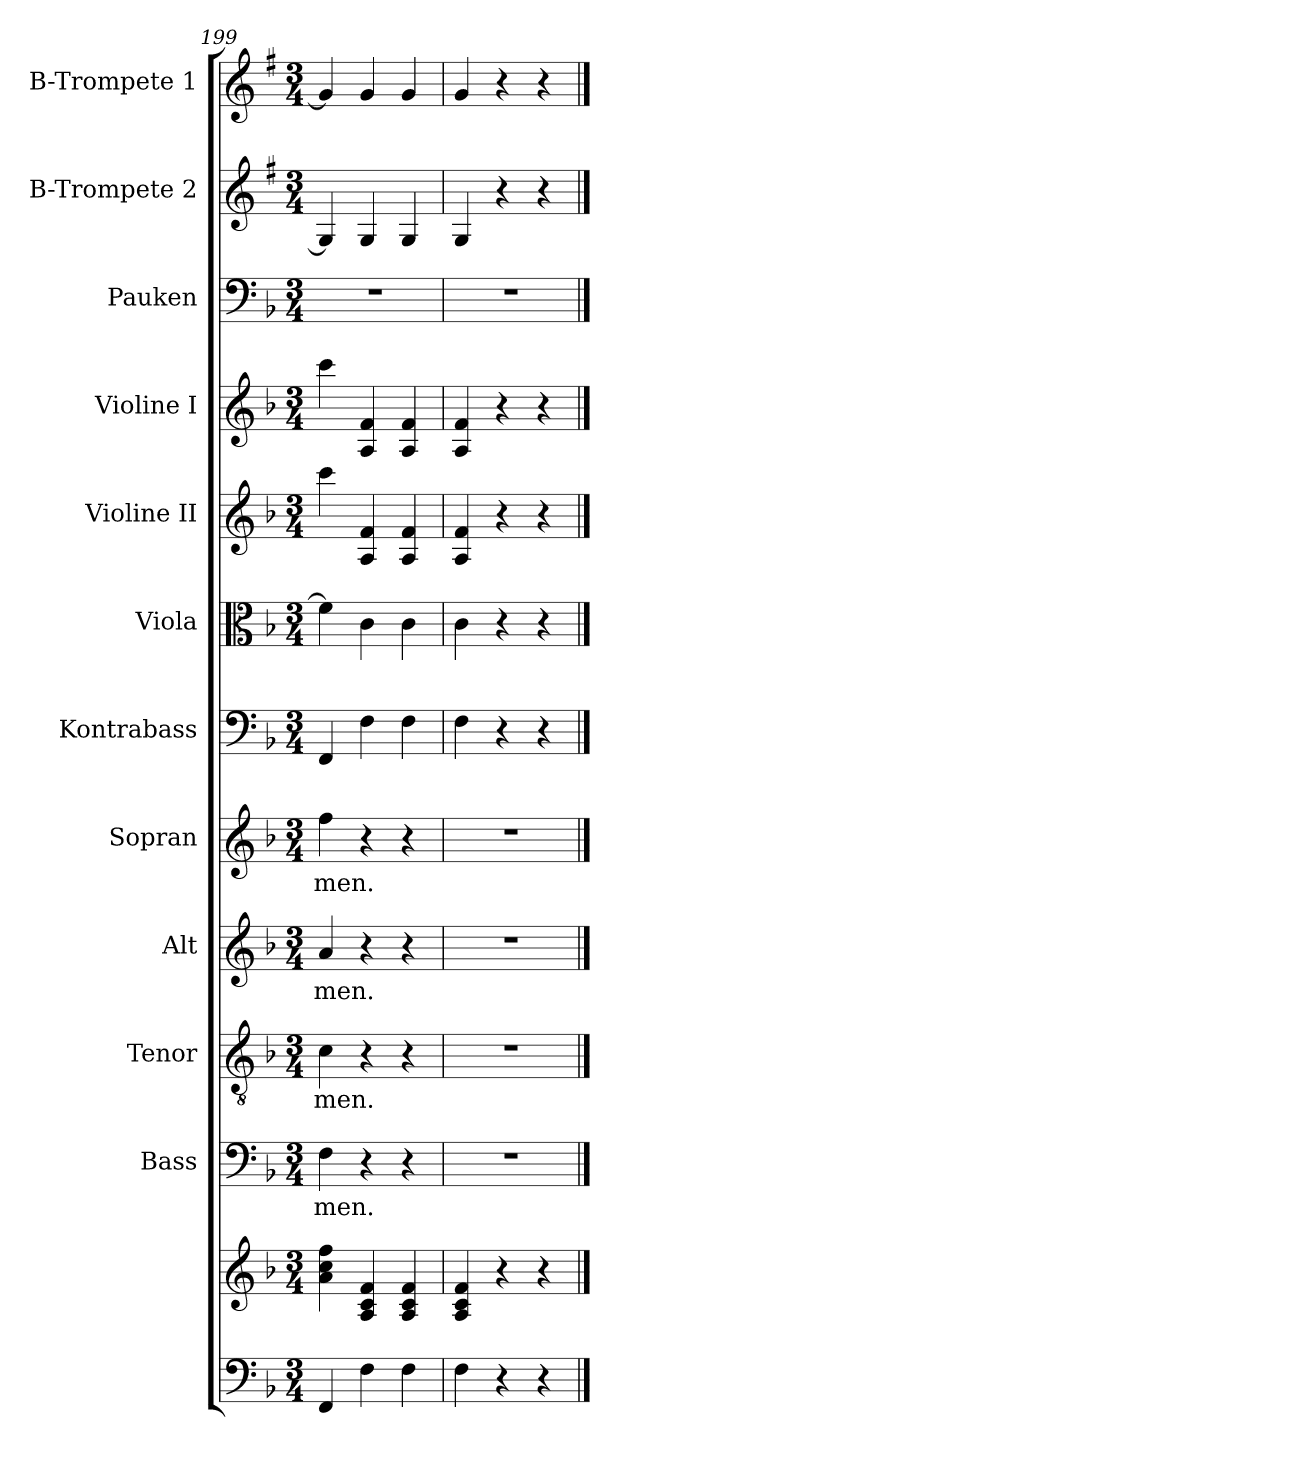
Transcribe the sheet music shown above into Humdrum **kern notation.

**kern	**kern	**kern	**text	**kern	**text	**kern	**text	**kern	**text	**kern	**kern	**kern	**kern	**kern	**kern	**kern
*part12	*part12	*part11	*part11	*part10	*part10	*part9	*part9	*part8	*part8	*part7	*part6	*part5	*part4	*part3	*part2	*part1
*staff13	*staff12	*staff11	*staff11	*staff10	*staff10	*staff9	*staff9	*staff8	*staff8	*staff7	*staff6	*staff5	*staff4	*staff3	*staff2	*staff1
*	*	*I"Bass	*	*I"Tenor	*	*I"Alt	*	*I"Sopran	*	*I"Kontrabass	*I"Viola	*I"Violine II	*I"Violine I	*I"Pauken	*I"B-Trompete 2	*I"B-Trompete 1
*	*	*I'B.	*	*I'T.	*	*I'A.	*	*I'S.	*	*I'Kb.	*I'Vla.	*I'Vl. II	*I'Vl. I	*I'Pk.	*I'B Trp. 2	*I'B Trp. 1
*clefF4	*clefG2	*clefF4	*	*clefGv2	*	*clefG2	*	*clefG2	*	*clefF4	*clefC3	*clefG2	*clefG2	*clefF4	*clefG2	*clefG2
*	*	*	*	*	*	*	*	*	*	*ITrd7c12	*	*	*	*	*ITrd1c2	*ITrd1c2
*k[b-]	*k[b-]	*k[b-]	*	*k[b-]	*	*k[b-]	*	*k[b-]	*	*k[b-]	*k[b-]	*k[b-]	*k[b-]	*k[b-]	*k[b-]	*k[b-]
*F:	*F:	*F:	*	*F:	*	*F:	*	*F:	*	*F:	*F:	*F:	*F:	*F:	*F:	*F:
*M3/4	*M3/4	*M3/4	*	*M3/4	*	*M3/4	*	*M3/4	*	*M3/4	*M3/4	*M3/4	*M3/4	*M3/4	*M3/4	*M3/4
=199	=199	=199	=199	=199	=199	=199	=199	=199	=199	=199	=199	=199	=199	=199	=199	=199
!	!	!	!LO:LY:b	!	!LO:LY:b	!	!LO:LY:b	!	!LO:LY:b	!	!	!	!	!	!	!
4FF/	4a\ 4cc\ 4ff\	4F\	-men.	4c\	-men.	4a/	-men.	4ff\	-men.	4FFF/	4f\]	4ccc\	4ccc\	2.r	4F/]	4f/]
4F\	4A/ 4c/ 4f/	4r	.	4r	.	4r	.	4r	.	4FF\	4c\	4A/ 4f/	4A/ 4f/	.	4F/	4f/
4F\	4A/ 4c/ 4f/	4r	.	4r	.	4r	.	4r	.	4FF\	4c\	4A/ 4f/	4A/ 4f/	.	4F/	4f/
=200	=200	=200	=200	=200	=200	=200	=200	=200	=200	=200	=200	=200	=200	=200	=200	=200
4F\	4A/ 4c/ 4f/	2.r	.	2.r	.	2.r	.	2.r	.	4FF\	4c\	4A/ 4f/	4A/ 4f/	2.r	4F/	4f/
4r	4r	.	.	.	.	.	.	.	.	4r	4r	4r	4r	.	4r	4r
4r	4r	.	.	.	.	.	.	.	.	4r	4r	4r	4r	.	4r	4r
==	==	==	==	==	==	==	==	==	==	==	==	==	==	==	==	==
*-	*-	*-	*-	*-	*-	*-	*-	*-	*-	*-	*-	*-	*-	*-	*-	*-
